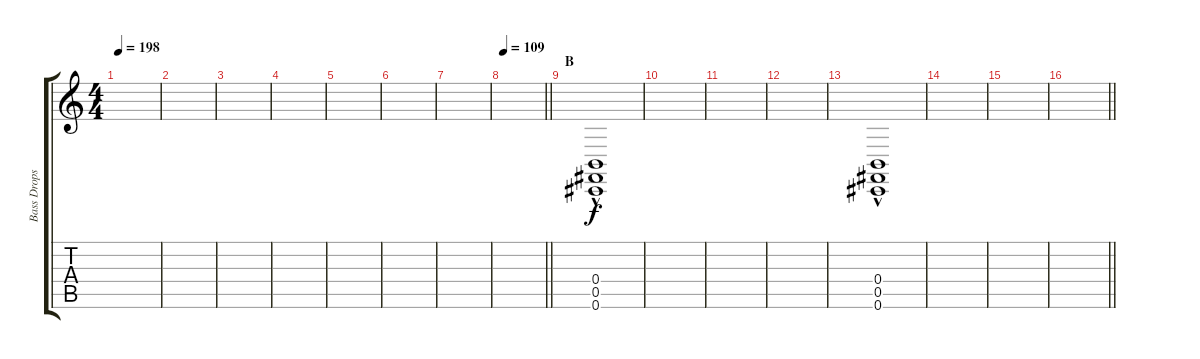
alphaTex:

\track ("Bass Drops" "Bass Drops") {instrument melodictom}
\staff {score tabs}
\tuning (Db4 Ab3 E3 B2 Gb2 Db2) {hide}
\ts (4 4)
\tempo 198
\clef g2
\ks c
|
|
|
|
|
|
|
\tempo 109
\barLineRight lightlight
|
\section ("" "B")
(0.4{hac} 0.5{hac} 0.6{hac}).1 |
|
|
|
(0.4{hac} 0.5{hac} 0.6{hac}).1 |
|
|
\barLineRight lightlight
